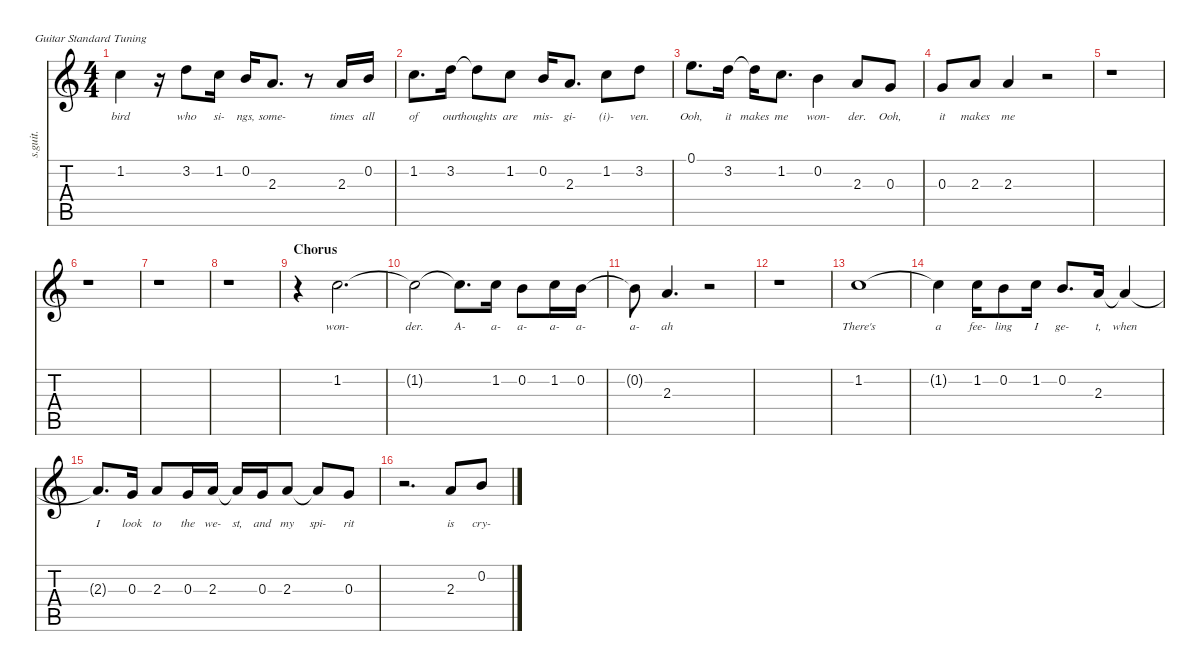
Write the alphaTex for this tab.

\defaultSystemsLayout 4
\hideDynamics
\bracketExtendMode nobrackets
\track ("Robert Plant - Vocals" "s.guit.") {instrument lead6voice}
\staff {score tabs}
\tuning (E4 B3 G3 D3 A2 E2)
\displaytranspose 12
\ts (4 4)
\tempo (72 hide)
\clef g2
\ks c
1.2.4{lyrics (0 "bird") lyrics (1 "") lyrics (2 "") lyrics (3 "") lyrics (4 "") dy mp} r.16 3.2.8{lyrics (0 "who") lyrics (1 "") lyrics (2 "") lyrics (3 "") lyrics (4 "")} 1.2.16{lyrics (0 "si-") lyrics (1 "") lyrics (2 "") lyrics (3 "") lyrics (4 "")} 0.2.16{lyrics (0 "ngs,") lyrics (1 "") lyrics (2 "") lyrics (3 "") lyrics (4 "")} 2.3.8{d lyrics (0 "some-") lyrics (1 "") lyrics (2 "") lyrics (3 "") lyrics (4 "")} r.8 2.3.16{lyrics (0 "times") lyrics (1 "") lyrics (2 "") lyrics (3 "") lyrics (4 "")} 0.2.16{lyrics (0 "all") lyrics (1 "") lyrics (2 "") lyrics (3 "") lyrics (4 "")} |
1.2.8{d lyrics (0 "of") lyrics (1 "") lyrics (2 "") lyrics (3 "") lyrics (4 "")} 3.2.16{lyrics (0 "our") lyrics (1 "") lyrics (2 "") lyrics (3 "") lyrics (4 "")} 3.2{t}.8{lyrics (0 "thoughts") lyrics (1 "") lyrics (2 "") lyrics (3 "") lyrics (4 "")} 1.2.8{lyrics (0 "are") lyrics (1 "") lyrics (2 "") lyrics (3 "") lyrics (4 "")} 0.2.16{lyrics (0 "mis-") lyrics (1 "") lyrics (2 "") lyrics (3 "") lyrics (4 "")} 2.3.8{d lyrics (0 "gi-") lyrics (1 "") lyrics (2 "") lyrics (3 "") lyrics (4 "")} 1.2.8{lyrics (0 "(i)-") lyrics (1 "") lyrics (2 "") lyrics (3 "") lyrics (4 "")} 3.2.8{lyrics (0 "ven.") lyrics (1 "") lyrics (2 "") lyrics (3 "") lyrics (4 "")} |
0.1.8{d lyrics (0 "Ooh,") lyrics (1 "") lyrics (2 "") lyrics (3 "") lyrics (4 "")} 3.2.16{lyrics (0 "it") lyrics (1 "") lyrics (2 "") lyrics (3 "") lyrics (4 "")} 3.2{t}.16{lyrics (0 "makes") lyrics (1 "") lyrics (2 "") lyrics (3 "") lyrics (4 "")} 1.2.8{d lyrics (0 "me") lyrics (1 "") lyrics (2 "") lyrics (3 "") lyrics (4 "")} 0.2.4{lyrics (0 "won-") lyrics (1 "") lyrics (2 "") lyrics (3 "") lyrics (4 "")} 2.3.8{lyrics (0 "der.") lyrics (1 "") lyrics (2 "") lyrics (3 "") lyrics (4 "")} 0.3.8{lyrics (0 "Ooh,") lyrics (1 "") lyrics (2 "") lyrics (3 "") lyrics (4 "")} |
0.3.8{lyrics (0 "it") lyrics (1 "") lyrics (2 "") lyrics (3 "") lyrics (4 "")} 2.3.8{lyrics (0 "makes") lyrics (1 "") lyrics (2 "") lyrics (3 "") lyrics (4 "")} 2.3.4{lyrics (0 "me") lyrics (1 "") lyrics (2 "") lyrics (3 "") lyrics (4 "")} r.2 |
r.1 |
r.1 |
r.1 |
r.1 |
\section ("" "Chorus")
\tempo (77 hide)
r.4 1.2.2{d lyrics (0 "won-") lyrics (1 "") lyrics (2 "") lyrics (3 "") lyrics (4 "")} |
1.2{t}.2{lyrics (0 "der.") lyrics (1 "") lyrics (2 "") lyrics (3 "") lyrics (4 "") dy f} 1.2{t}.8{d lyrics (0 "A-") lyrics (1 "") lyrics (2 "") lyrics (3 "") lyrics (4 "")} 1.2.16{lyrics (0 "a-") lyrics (1 "") lyrics (2 "") lyrics (3 "") lyrics (4 "") dy mp} 0.2.8{lyrics (0 "a-") lyrics (1 "") lyrics (2 "") lyrics (3 "") lyrics (4 "")} 1.2.16{lyrics (0 "a-") lyrics (1 "") lyrics (2 "") lyrics (3 "") lyrics (4 "")} 0.2.16{lyrics (0 "a-") lyrics (1 "") lyrics (2 "") lyrics (3 "") lyrics (4 "")} |
0.2{t}.8{lyrics (0 "a-") lyrics (1 "") lyrics (2 "") lyrics (3 "") lyrics (4 "")} 2.3.4{d lyrics (0 "ah") lyrics (1 "") lyrics (2 "") lyrics (3 "") lyrics (4 "")} r.2 |
r.1 |
1.2.1{lyrics (0 "There's") lyrics (1 "") lyrics (2 "") lyrics (3 "") lyrics (4 "")} |
1.2{t}.4{lyrics (0 "a") lyrics (1 "") lyrics (2 "") lyrics (3 "") lyrics (4 "")} 1.2.16{lyrics (0 "fee-") lyrics (1 "") lyrics (2 "") lyrics (3 "") lyrics (4 "")} 0.2.8{lyrics (0 "ling") lyrics (1 "") lyrics (2 "") lyrics (3 "") lyrics (4 "")} 1.2.16{lyrics (0 "I") lyrics (1 "") lyrics (2 "") lyrics (3 "") lyrics (4 "")} 0.2.8{d lyrics (0 "ge-") lyrics (1 "") lyrics (2 "") lyrics (3 "") lyrics (4 "")} 2.3.16{lyrics (0 "t,") lyrics (1 "") lyrics (2 "") lyrics (3 "") lyrics (4 "")} 2.3{t}.4{lyrics (0 "when") lyrics (1 "") lyrics (2 "") lyrics (3 "") lyrics (4 "")} |
2.3{t}.8{d lyrics (0 "I") lyrics (1 "") lyrics (2 "") lyrics (3 "") lyrics (4 "")} 0.3.16{lyrics (0 "look") lyrics (1 "") lyrics (2 "") lyrics (3 "") lyrics (4 "")} 2.3.8{lyrics (0 "to") lyrics (1 "") lyrics (2 "") lyrics (3 "") lyrics (4 "")} 0.3.16{lyrics (0 "the") lyrics (1 "") lyrics (2 "") lyrics (3 "") lyrics (4 "")} 2.3.16{lyrics (0 "we-") lyrics (1 "") lyrics (2 "") lyrics (3 "") lyrics (4 "")} 2.3{t}.16{lyrics (0 "st,") lyrics (1 "") lyrics (2 "") lyrics (3 "") lyrics (4 "")} 0.3.16{lyrics (0 "and") lyrics (1 "") lyrics (2 "") lyrics (3 "") lyrics (4 "")} 2.3.8{lyrics (0 "my") lyrics (1 "") lyrics (2 "") lyrics (3 "") lyrics (4 "")} 2.3{t}.8{lyrics (0 "spi-") lyrics (1 "") lyrics (2 "") lyrics (3 "") lyrics (4 "")} 0.3.8{lyrics (0 "rit") lyrics (1 "") lyrics (2 "") lyrics (3 "") lyrics (4 "")} |
r.2{d} 2.3.8{lyrics (0 "is") lyrics (1 "") lyrics (2 "") lyrics (3 "") lyrics (4 "")} 0.2.8{lyrics (0 "cry-") lyrics (1 "") lyrics (2 "") lyrics (3 "") lyrics (4 "")}
